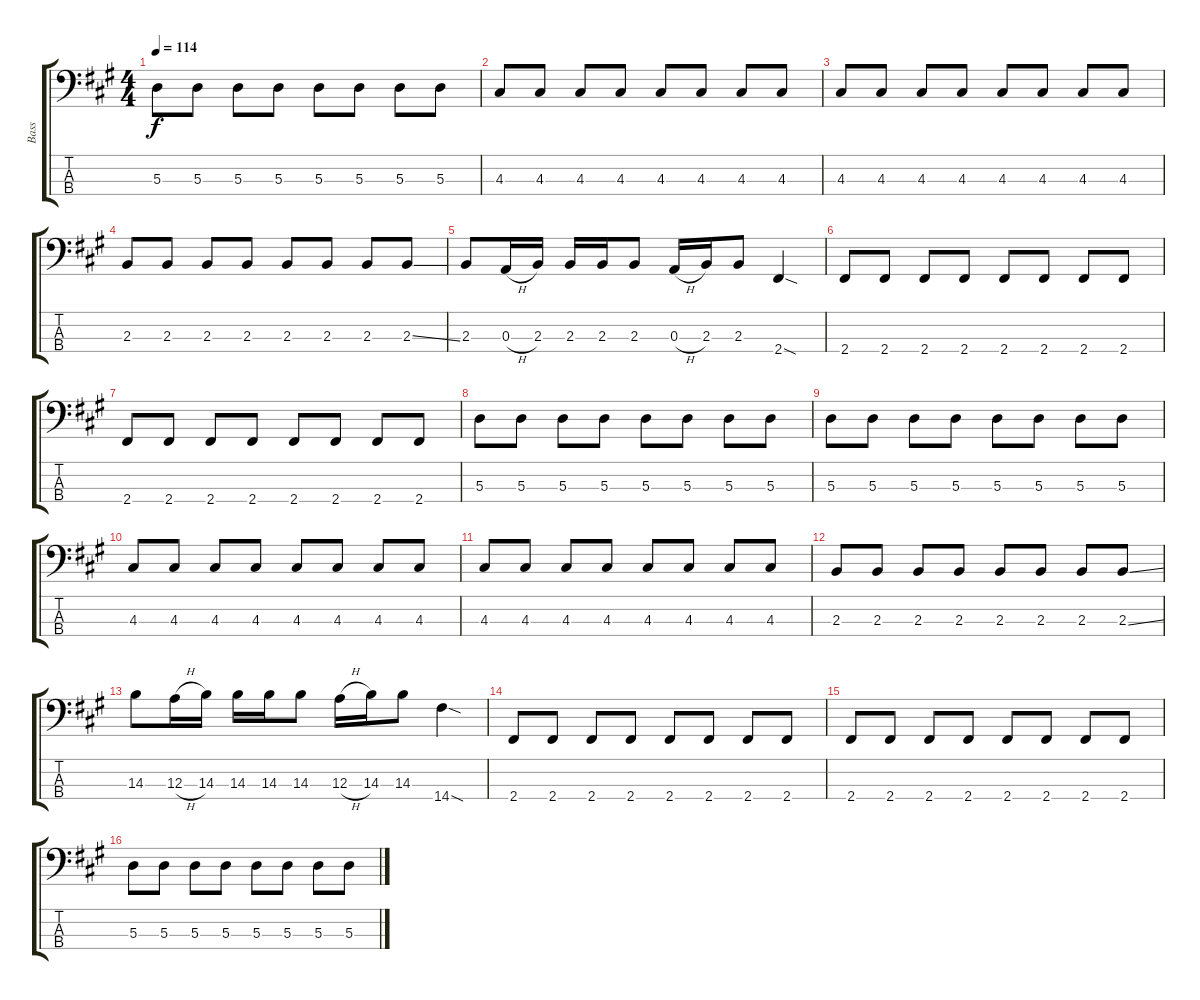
\track ("Bass" "Bass") {instrument electricbassfinger}
\staff {score tabs}
\tuning (G2 D2 A1 E1) {hide}
\ts (4 4)
\tempo 114
\clef f4
\ks a
5.3.8{dy f} 5.3.8 5.3.8 5.3.8 5.3.8 5.3.8 5.3.8 5.3.8 |
4.3.8 4.3.8 4.3.8 4.3.8 4.3.8 4.3.8 4.3.8 4.3.8 |
4.3.8 4.3.8 4.3.8 4.3.8 4.3.8 4.3.8 4.3.8 4.3.8 |
2.3.8 2.3.8 2.3.8 2.3.8 2.3.8 2.3.8 2.3.8 2.3{ss}.8 |
2.3.8 0.3{h}.16 2.3.16 2.3.16 2.3.16 2.3.8 0.3{h}.16 2.3.16 2.3.8 2.4{sod}.4 |
2.4.8 2.4.8 2.4.8 2.4.8 2.4.8 2.4.8 2.4.8 2.4.8 |
2.4.8 2.4.8 2.4.8 2.4.8 2.4.8 2.4.8 2.4.8 2.4.8 |
5.3.8 5.3.8 5.3.8 5.3.8 5.3.8 5.3.8 5.3.8 5.3.8 |
5.3.8 5.3.8 5.3.8 5.3.8 5.3.8 5.3.8 5.3.8 5.3.8 |
4.3.8 4.3.8 4.3.8 4.3.8 4.3.8 4.3.8 4.3.8 4.3.8 |
4.3.8 4.3.8 4.3.8 4.3.8 4.3.8 4.3.8 4.3.8 4.3.8 |
2.3.8 2.3.8 2.3.8 2.3.8 2.3.8 2.3.8 2.3.8 2.3{ss}.8 |
14.3.8 12.3{h}.16 14.3.16 14.3.16 14.3.16 14.3.8 12.3{h}.16 14.3.16 14.3.8 14.4{sod}.4 |
2.4.8 2.4.8 2.4.8 2.4.8 2.4.8 2.4.8 2.4.8 2.4.8 |
2.4.8 2.4.8 2.4.8 2.4.8 2.4.8 2.4.8 2.4.8 2.4.8 |
5.3.8 5.3.8 5.3.8 5.3.8 5.3.8 5.3.8 5.3.8 5.3.8
